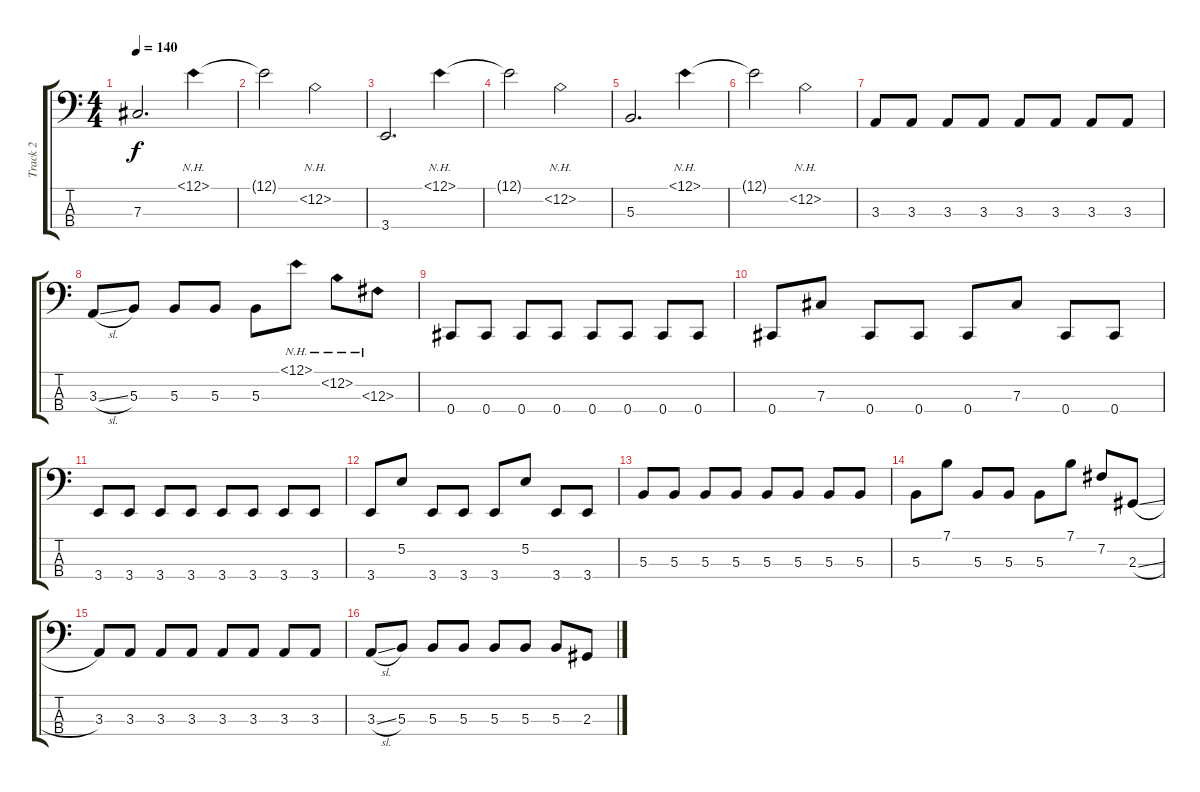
\track ("Track 2" "Track 2") {instrument electricbassfinger}
\staff {score tabs}
\tuning (E2 B1 Gb1 Db1) {hide}
\ts (4 4)
\tempo 140
\clef f4
\ks c
7.3.2{d dy f instrument electricbassfinger} 12.1{nh}.4 |
12.1{t}.2 12.2{nh}.2 |
3.4.2{d} 12.1{nh}.4 |
12.1{t}.2 12.2{nh}.2 |
5.3.2{d} 12.1{nh}.4 |
12.1{t}.2 12.2{nh}.2 |
3.3.8 3.3.8 3.3.8 3.3.8 3.3.8 3.3.8 3.3.8 3.3.8 |
3.3{sl}.8 5.3.8 5.3.8 5.3.8 5.3.8 12.1{nh}.8 12.2{nh}.8 12.3{nh}.8 |
0.4.8{instrument electricbasspick} 0.4.8 0.4.8 0.4.8 0.4.8 0.4.8 0.4.8 0.4.8 |
0.4.8 7.3.8 0.4.8 0.4.8 0.4.8 7.3.8 0.4.8 0.4.8 |
3.4.8 3.4.8 3.4.8 3.4.8 3.4.8 3.4.8 3.4.8 3.4.8 |
3.4.8 5.2.8 3.4.8 3.4.8 3.4.8 5.2.8 3.4.8 3.4.8 |
5.3.8 5.3.8 5.3.8 5.3.8 5.3.8 5.3.8 5.3.8 5.3.8 |
5.3.8 7.1.8 5.3.8 5.3.8 5.3.8 7.1.8 7.2.8 2.3{sl}.8 |
3.3.8 3.3.8 3.3.8 3.3.8 3.3.8 3.3.8 3.3.8 3.3.8 |
3.3{sl}.8 5.3.8 5.3.8 5.3.8 5.3.8 5.3.8 5.3.8 2.3{sl}.8
